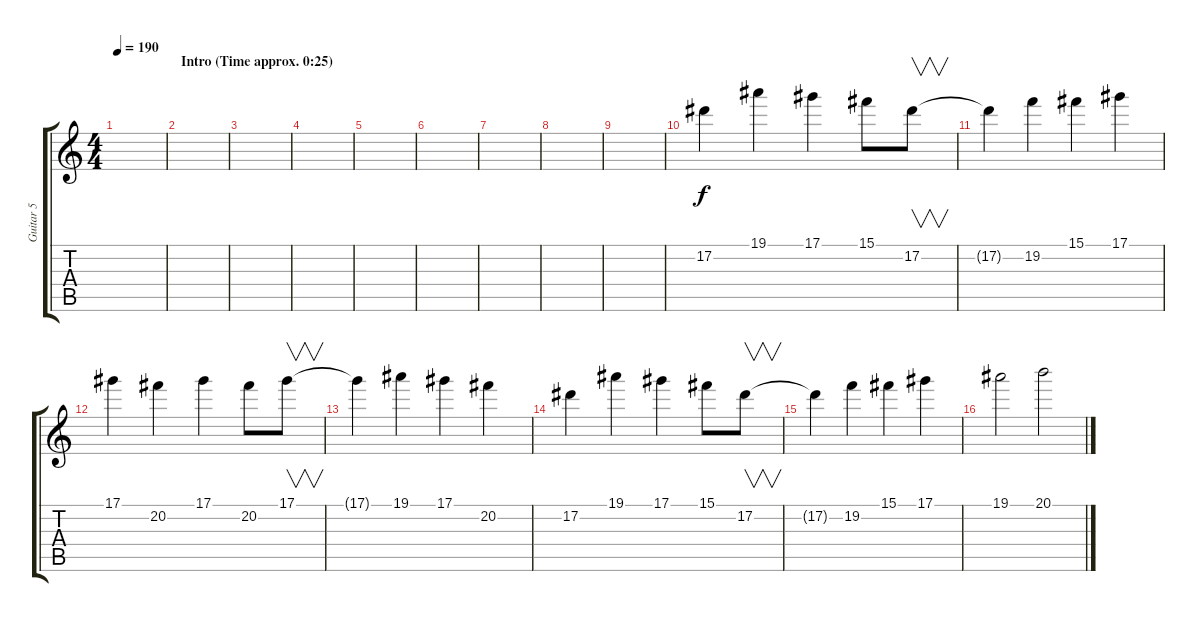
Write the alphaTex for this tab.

\track ("Guitar 5" "Guitar 5") {instrument distortionguitar}
\staff {score tabs}
\tuning (Eb4 Bb3 Gb3 Db3 Ab2 Eb2) {hide}
\ts (4 4)
\tempo 190
\clef g2
\ks c
|
\section ("" "Intro (Time approx. 0:25)")
|
|
|
|
|
|
|
|
17.2.4 19.1.4 17.1.4 15.1.8 17.2.8{v} |
17.2{t}.4 19.2.4 15.1.4 17.1.4 |
17.1.4 20.2.4 17.1.4 20.2.8 17.1.8{v} |
17.1{t}.4 19.1.4 17.1.4 20.2.4 |
17.2.4 19.1.4 17.1.4 15.1.8 17.2.8{v} |
17.2{t}.4 19.2.4 15.1.4 17.1.4 |
19.1.2 20.1.2
